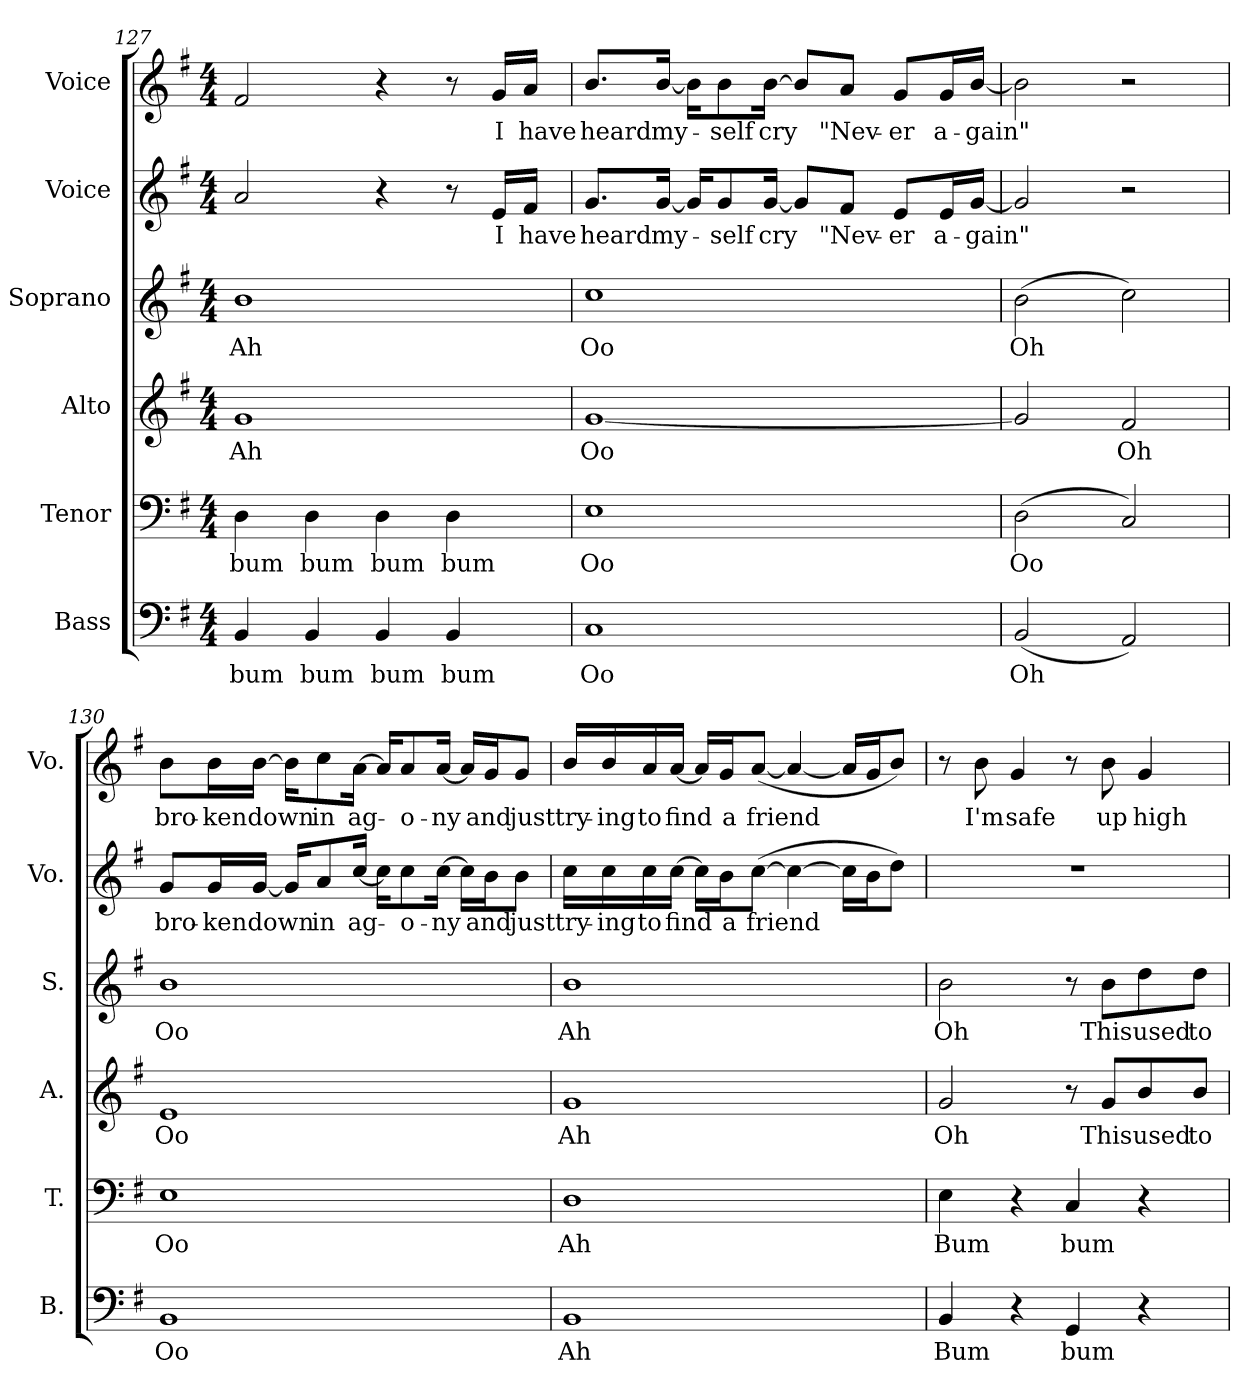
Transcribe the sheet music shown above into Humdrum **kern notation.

**kern	**text	**kern	**text	**kern	**text	**kern	**text	**kern	**text	**kern	**text
*part6	*part6	*part5	*part5	*part4	*part4	*part3	*part3	*part2	*part2	*part1	*part1
*staff6	*staff6	*staff5	*staff5	*staff4	*staff4	*staff3	*staff3	*staff2	*staff2	*staff1	*staff1
*I"Bass	*	*I"Tenor	*	*I"Alto	*	*I"Soprano	*	*I"Voice	*	*I"Voice	*
*I'B.	*	*I'T.	*	*I'A.	*	*I'S.	*	*I'Vo.	*	*I'Vo.	*
*clefF4	*	*clefF4	*	*clefG2	*	*clefG2	*	*clefG2	*	*clefG2	*
*k[f#]	*	*k[f#]	*	*k[f#]	*	*k[f#]	*	*k[f#]	*	*k[f#]	*
*M4/4	*	*M4/4	*	*M4/4	*	*M4/4	*	*M4/4	*	*M4/4	*
=127	=127	=127	=127	=127	=127	=127	=127	=127	=127	=127	=127
4BB/	bum	4D\	bum	1g	Ah	1b	Ah	2a/	.	2f#/	.
4BB/	bum	4D\	bum	.	.	.	.	.	.	.	.
4BB/	bum	4D\	bum	.	.	.	.	4r	.	4r	.
4BB/	bum	4D\	bum	.	.	.	.	8r	.	8r	.
.	.	.	.	.	.	.	.	16e/LL	I	16g/LL	I
.	.	.	.	.	.	.	.	16f#/JJ	have	16a/JJ	have
!!LO:PB:g=z
=128	=128	=128	=128	=128	=128	=128	=128	=128	=128	=128	=128
1C	Oo	1E	Oo	[1g	Oo	1cc	Oo	8.g/L	heard	8.b/L	heard
.	.	.	.	.	.	.	.	[16g/Jk	my-	[16b/Jk	my-
.	.	.	.	.	.	.	.	16g/KL]	.	16b\KL]	.
.	.	.	.	.	.	.	.	8g/	-self	8b\	-self
.	.	.	.	.	.	.	.	[16g/Jk	cry	[16b\Jk	cry
.	.	.	.	.	.	.	.	8g/L]	.	8b/L]	.
.	.	.	.	.	.	.	.	8f#/J	"Nev-	8a/J	"Nev-
.	.	.	.	.	.	.	.	8e/L	-er	8g/L	-er
.	.	.	.	.	.	.	.	16e/L	a-	16g/L	a-
.	.	.	.	.	.	.	.	[16g/JJ	-gain"	[16b/JJ	-gain"
=129	=129	=129	=129	=129	=129	=129	=129	=129	=129	=129	=129
(2BB/	Oh	(2D\	Oo	2g/]	.	(2b\	Oh	2g/]	.	2b\]	.
2AA/)	.	2C/)	.	2f#/	Oh	2cc\)	.	2r	.	2r	.
=130	=130	=130	=130	=130	=130	=130	=130	=130	=130	=130	=130
1BB	Oo	1E	Oo	1e	Oo	1b	Oo	8g/L	bro-	8b\L	bro-
.	.	.	.	.	.	.	.	16g/L	-ken	16b\L	-ken
.	.	.	.	.	.	.	.	[16g/JJ	down	[16b\JJ	down
.	.	.	.	.	.	.	.	16g/KL]	.	16b\KL]	.
.	.	.	.	.	.	.	.	8a/	in	8cc\	in
.	.	.	.	.	.	.	.	[16cc/Jk	ag-	[16a\Jk	ag-
.	.	.	.	.	.	.	.	16cc\KL]	.	16a/KL]	.
.	.	.	.	.	.	.	.	8cc\	-o-	8a/	-o-
.	.	.	.	.	.	.	.	[16cc\Jk	-ny	[16a/Jk	-ny
.	.	.	.	.	.	.	.	16cc\LL]	.	16a/LL]	.
.	.	.	.	.	.	.	.	16b\J	and	16g/J	and
.	.	.	.	.	.	.	.	8b\J	just	8g/J	just
!!LO:LB:g=z
=131	=131	=131	=131	=131	=131	=131	=131	=131	=131	=131	=131
1BB	Ah	1D	Ah	1g	Ah	1b	Ah	16cc\LL	try-	16b/LL	try-
.	.	.	.	.	.	.	.	16cc\	-ing	16b/	-ing
.	.	.	.	.	.	.	.	16cc\	to	16a/	to
.	.	.	.	.	.	.	.	[16cc\JJ	find	[16a/JJ	find
.	.	.	.	.	.	.	.	16cc\LL]	.	16a/LL]	.
.	.	.	.	.	.	.	.	16b\J	a	16g/J	a
.	.	.	.	.	.	.	.	([8cc\J	friend	([8a/J	friend
.	.	.	.	.	.	.	.	4cc\_	.	4a/_	.
.	.	.	.	.	.	.	.	16cc\LL]	.	16a/LL]	.
.	.	.	.	.	.	.	.	16b\J	.	16g/J	.
.	.	.	.	.	.	.	.	8dd\J)	.	8b/J)	.
=132	=132	=132	=132	=132	=132	=132	=132	=132	=132	=132	=132
4BB/	Bum	4E\	Bum	2g/	Oh	2b\	Oh	1r	.	8r	.
.	.	.	.	.	.	.	.	.	.	8b\	I'm
4r	.	4r	.	.	.	.	.	.	.	4g/	safe
4GG/	bum	4C/	bum	8r	.	8r	.	.	.	8r	.
.	.	.	.	8g/L	This	8b\L	This	.	.	8b\	up
4r	.	4r	.	8b/	used	8dd\	used	.	.	4g/	high
.	.	.	.	8b/J	to	8dd\J	to	.	.	.	.
=	=	=	=	=	=	=	=	=	=	=	=
*-	*-	*-	*-	*-	*-	*-	*-	*-	*-	*-	*-
